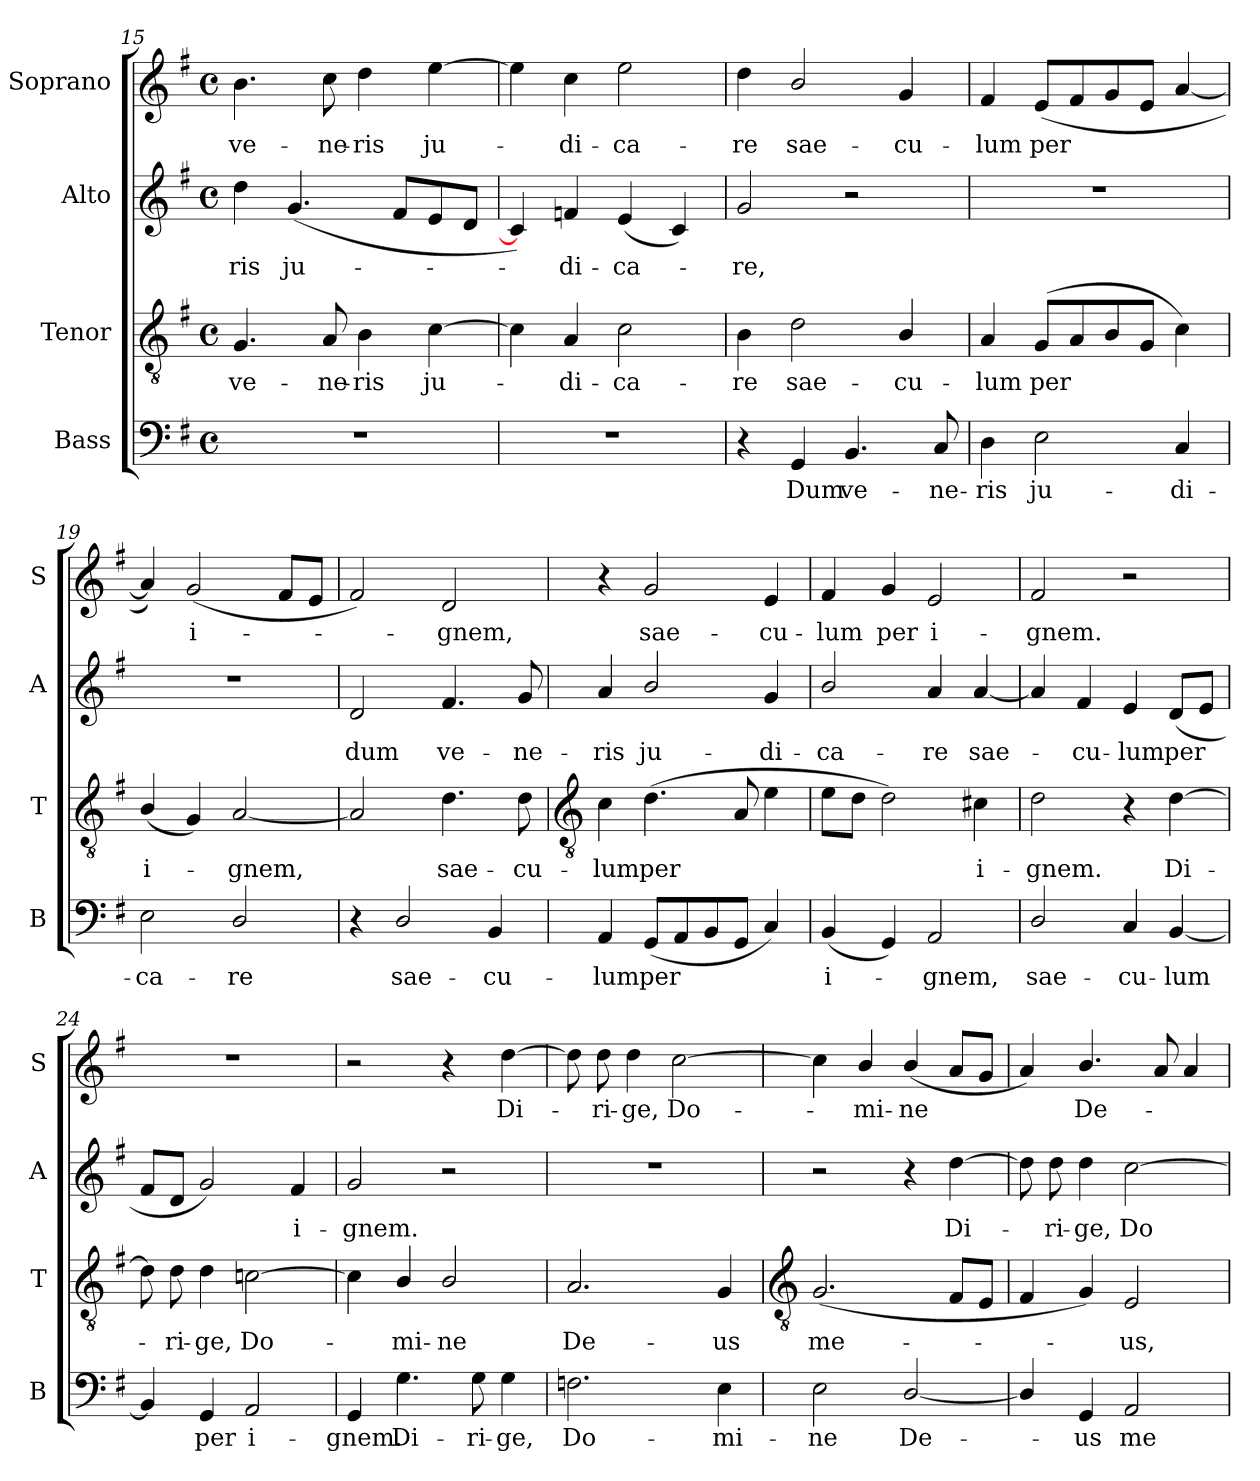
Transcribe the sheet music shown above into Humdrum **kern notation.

**kern	**text	**kern	**text	**kern	**text	**kern	**text
*part4	*part4	*part3	*part3	*part2	*part2	*part1	*part1
*staff4	*staff4	*staff3	*staff3	*staff2	*staff2	*staff1	*staff1
*I"Bass	*	*I"Tenor	*	*I"Alto	*	*I"Soprano	*
*I'B	*	*I'T	*	*I'A	*	*I'S	*
!!LO:LB:g=z
*clefF4	*	*clefGv2	*	*clefG2	*	*clefG2	*
*k[f#]	*	*k[f#]	*	*k[f#]	*	*k[f#]	*
*G:	*	*G:	*	*G:	*	*G:	*
*M4/4	*	*M4/4	*	*M4/4	*	*M4/4	*
*met(c)	*	*met(c)	*	*met(c)	*	*met(c)	*
=15	=15	=15	=15	=15	=15	=15	=15
!	!	!	!LO:LY:b	!	!LO:LY:b	!	!LO:LY:b
1r	.	4.G	ve-	4dd	-ris	4.b	ve-
!	!	!	!	!	!LO:LY:b	!	!
.	.	.	.	(<4.g	ju-	.	.
!	!	!	!LO:LY:b	!	!	!	!LO:LY:b
.	.	8A	-ne-	.	.	8cc	-ne-
!	!	!	!LO:LY:b	!	!	!	!LO:LY:b
.	.	4B	-ris	.	.	4dd	-ris
.	.	.	.	8f#L	.	.	.
!	!	!	!LO:LY:b	!	!	!	!LO:LY:b
.	.	[4c	ju-	8e	.	[4ee	ju-
.	.	.	.	8dJ	.	.	.
=16	=16	=16	=16	=16	=16	=16	=16
1r	.	4c]	.	4c])	.	4ee]	.
!	!	!	!LO:LY:b	!	!LO:LY:b	!	!LO:LY:b
.	.	4A	di-	4fn	di-	4cc	di-
!	!	!	!LO:LY:b	!	!LO:LY:b	!	!LO:LY:b
.	.	2c	-ca-	(<4e	-ca-	2ee	-ca-
.	.	.	.	4c)	.	.	.
=17	=17	=17	=17	=17	=17	=17	=17
!	!	!	!LO:LY:b	!	!LO:LY:b	!	!LO:LY:b
4r	.	4B	-re	2g	re,	4dd	-re
!	!LO:LY:b	!	!LO:LY:b	!	!	!	!LO:LY:b
4GG	Dum	2d	sae-	.	.	2b/	sae-
!	!LO:LY:b	!	!	!	!	!	!
4.BB	ve-	.	.	2r	.	.	.
!	!	!	!LO:LY:b	!	!	!	!LO:LY:b
.	.	4B/	-cu-	.	.	4g	-cu-
!	!LO:LY:b	!	!	!	!	!	!
8C	-ne-	.	.	.	.	.	.
=18	=18	=18	=18	=18	=18	=18	=18
!	!LO:LY:b	!	!LO:LY:b	!	!	!	!LO:LY:b
4D	-ris	4A	-lum	1r	.	4f#	-lum
!	!LO:LY:b	!	!LO:LY:b	!	!	!	!LO:LY:b
2E	ju-	(<8GL	per	.	.	(<8eL	per
.	.	8A	.	.	.	8f#	.
.	.	8B	.	.	.	8g	.
.	.	8GJ	.	.	.	8eJ	.
!	!LO:LY:b	!	!	!	!	!	!
4C	-di-	4c)	.	.	.	[4a	.
=19	=19	=19	=19	=19	=19	=19	=19
!	!LO:LY:b	!	!LO:LY:b	!	!	!	!
2E	-ca-	(<4B/	i-	1r	.	4a])	.
!	!	!	!	!	!	!	!LO:LY:b
.	.	4G)	.	.	.	(<2g	i-
!	!LO:LY:b	!	!LO:LY:b	!	!	!	!
2D/	-re	[2A	gnem,	.	.	.	.
.	.	.	.	.	.	8f#L	.
.	.	.	.	.	.	8eJ	.
=20	=20	=20	=20	=20	=20	=20	=20
!	!	!	!	!	!LO:LY:b	!	!
4r	.	2A]	.	2d	dum	2f#)	.
!	!LO:LY:b	!	!	!	!	!	!
2D/	sae-	.	.	.	.	.	.
!	!	!	!LO:LY:b	!	!LO:LY:b	!	!LO:LY:b
.	.	4.d	sae-	4.f#	ve-	2d	gnem,
!	!LO:LY:b	!	!	!	!	!	!
4BB	-cu-	.	.	.	.	.	.
!	!	!	!LO:LY:b	!	!LO:LY:b	!	!
.	.	8d	-cu-	8g	-ne-	.	.
!!LO:LB:g=z
=21	=21	=21	=21	=21	=21	=21	=21
*	*	*clefGv2	*	*	*	*	*
!	!LO:LY:b	!	!LO:LY:b	!	!LO:LY:b	!	!
4AA	-lum	4c	-lum	4a	-ris	4r	.
!	!LO:LY:b	!	!LO:LY:b	!	!LO:LY:b	!	!LO:LY:b
(<8GGL	per	(>4.d	per	2b/	ju-	2g	sae-
8AA	.	.	.	.	.	.	.
8BB	.	.	.	.	.	.	.
8GGJ	.	8A	.	.	.	.	.
!	!	!	!	!	!LO:LY:b	!	!LO:LY:b
4C)	.	4e	.	4g	-di-	4e	-cu-
=22	=22	=22	=22	=22	=22	=22	=22
!	!LO:LY:b	!	!	!	!LO:LY:b	!	!LO:LY:b
(<4BB	i-	8eL	.	2b/	-ca-	4f#	-lum
.	.	8dJ	.	.	.	.	.
!	!	!	!	!	!	!	!LO:LY:b
4GG)	.	2d)	.	.	.	4g	per
!	!LO:LY:b	!	!	!	!LO:LY:b	!	!LO:LY:b
2AA	gnem,	.	.	4a	-re	2e	i-
!	!	!	!LO:LY:b	!	!LO:LY:b	!	!
.	.	4c#X	i-	[4a	sae-	.	.
=23	=23	=23	=23	=23	=23	=23	=23
!	!LO:LY:b	!	!LO:LY:b	!	!	!	!LO:LY:b
2D/	sae-	2d	-gnem.	4a]	.	2f#	-gnem.
!	!	!	!	!	!LO:LY:b	!	!
.	.	.	.	4f#	cu-	.	.
!	!LO:LY:b	!	!	!	!LO:LY:b	!	!
4C	-cu-	4r	.	4e	-lum	2r	.
!	!LO:LY:b	!	!LO:LY:b	!	!LO:LY:b	!	!
[4BB	-lum	[4d	Di-	(<8dL	per	.	.
.	.	.	.	8eJ	.	.	.
=24	=24	=24	=24	=24	=24	=24	=24
4BB]	.	8d]	.	8f#L	.	1r	.
!	!	!	!LO:LY:b	!	!	!	!
.	.	8d	ri-	8dJ	.	.	.
!	!LO:LY:b	!	!LO:LY:b	!	!	!	!
4GG	per	4d	-ge,	2g)	.	.	.
!	!LO:LY:b	!	!LO:LY:b	!	!	!	!
2AA	i-	[2cn	Do-	.	.	.	.
!	!	!	!	!	!LO:LY:b	!	!
.	.	.	.	4f#	i-	.	.
=25	=25	=25	=25	=25	=25	=25	=25
!	!LO:LY:b	!	!	!	!LO:LY:b	!	!
4GG	-gnem.	4c]	.	2g	-gnem.	2r	.
!	!LO:LY:b	!	!LO:LY:b	!	!	!	!
4.G	Di-	4B/	mi-	.	.	.	.
!	!	!	!LO:LY:b	!	!	!	!
.	.	2B/	-ne	2r	.	4r	.
!	!LO:LY:b	!	!	!	!	!	!
8G	-ri-	.	.	.	.	.	.
!	!LO:LY:b	!	!	!	!	!	!LO:LY:b
4G	-ge,	.	.	.	.	[4dd	Di-
=26	=26	=26	=26	=26	=26	=26	=26
!	!LO:LY:b	!	!LO:LY:b	!	!	!	!
2.Fn	Do-	2.A	De-	1r	.	8dd]	.
!	!	!	!	!	!	!	!LO:LY:b
.	.	.	.	.	.	8dd	ri-
!	!	!	!	!	!	!	!LO:LY:b
.	.	.	.	.	.	4dd	-ge,
!	!	!	!	!	!	!	!LO:LY:b
.	.	.	.	.	.	[2cc	Do-
!	!LO:LY:b	!	!LO:LY:b	!	!	!	!
4E	-mi-	4G	-us	.	.	.	.
!!LO:LB:g=z
=27	=27	=27	=27	=27	=27	=27	=27
*	*	*clefGv2	*	*	*	*	*
!	!LO:LY:b	!	!LO:LY:b	!	!	!	!
2E	-ne	(<2.G	me-	2r	.	4cc]	.
!	!	!	!	!	!	!	!LO:LY:b
.	.	.	.	.	.	4b/	mi-
!	!LO:LY:b	!	!	!	!	!	!LO:LY:b
[2D/	De-	.	.	4r	.	(<4b/	-ne
!	!	!	!	!	!LO:LY:b	!	!
.	.	8F#L	.	[4dd	Di-	8aL	.
.	.	8EJ	.	.	.	8gJ	.
=28	=28	=28	=28	=28	=28	=28	=28
4D/]	.	4F#	.	8dd]	.	4a)	.
!	!	!	!	!	!LO:LY:b	!	!
.	.	.	.	8dd	ri-	.	.
!	!LO:LY:b	!	!	!	!LO:LY:b	!	!LO:LY:b
4GG	us	4G)	.	4dd	-ge,	4.b/	De-
!	!LO:LY:b	!	!LO:LY:b	!	!LO:LY:b	!	!
2AA	me-	2E	us,	[2cc	Do-	.	.
.	.	.	.	.	.	8a	.
.	.	.	.	.	.	4a	.
=	=	=	=	=	=	=	=
*-	*-	*-	*-	*-	*-	*-	*-
